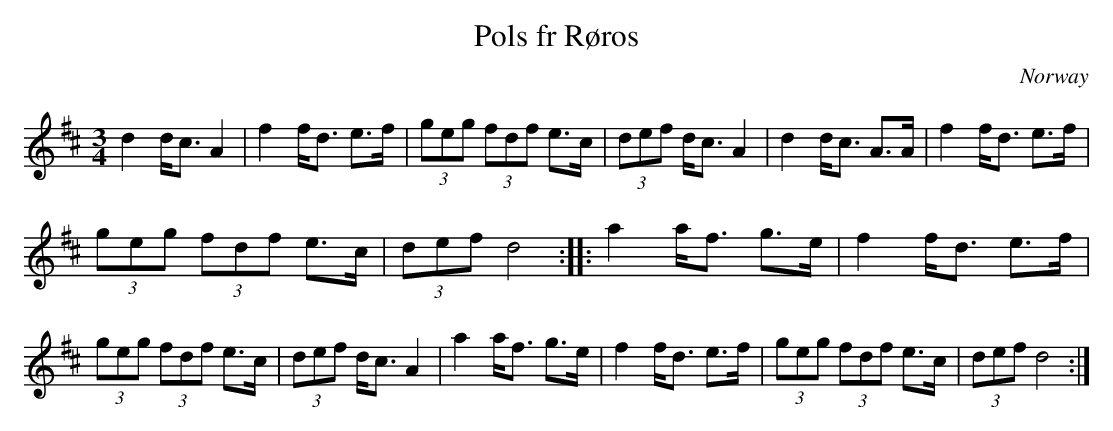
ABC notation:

X:1
T:Pols fr Røros
M:3/4
O:Norway
K:D major
d2 d<c A2 | f2 f<d e>f |\
(3geg (3fdf e>c | (3def d<c A2|\
d2 d<c A>A | f2 f<d e>f|
(3geg (3fdf e>c|(3def d4::\
a2 a<f g>e|f2 f<d e>f|
(3geg (3fdf e>c|(3def d<c A2|\
a2 a<f g>e|f2 f<d e>f|\
(3geg (3fdf e>c|(3def d4:|
